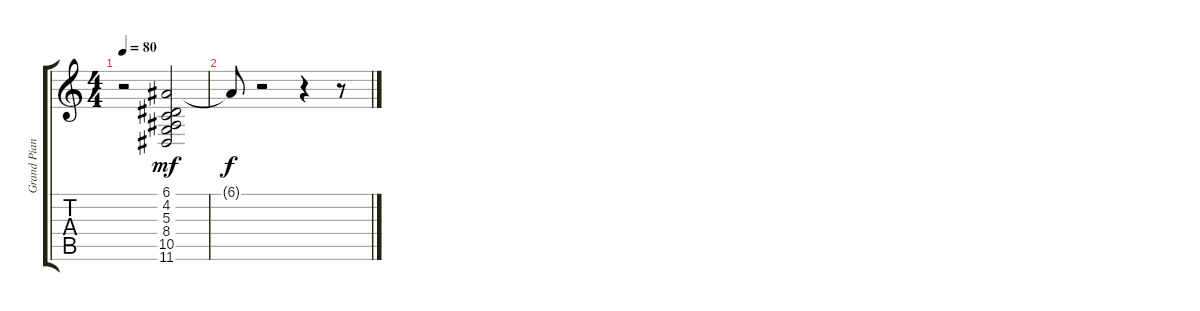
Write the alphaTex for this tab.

\track ("Grand Piano" "Grand Pian") {instrument acousticgrandpiano}
\staff {score tabs}
\tuning (E4 B3 G3 D3 A2 E2) {hide}
\ts (4 4)
\tempo 80
\clef g2
\ks c
r.2{dy mp} (6.1 4.2 5.3 8.4 10.5 11.6).2{dy mf} |
6.1{t}.8{dy f} r.2 r.4 r.8
